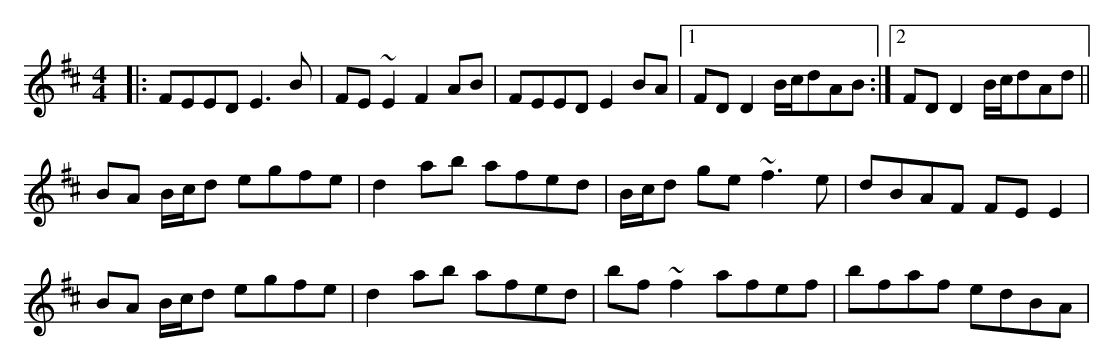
X:1
M:4/4
K:Edor
|:FEED E3B|FE~E2 F2AB|FEED E2BA|1 FDD2 B/c/dAB:|2 FDD2 B/c/dAd||
BA B/c/d egfe|d2ab afed|B/c/d ge ~f3e|dBAF FEE2|
BA B/c/d egfe|d2ab afed|bf~f2 afef|bfaf edBA|
